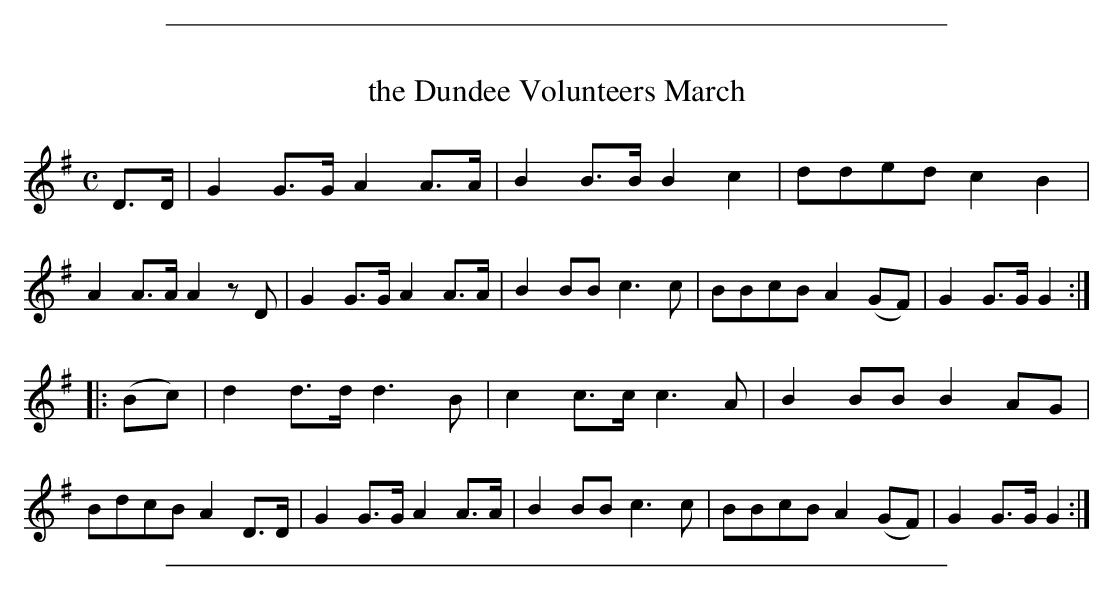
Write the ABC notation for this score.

X:1
T: the Dundee Volunteers March
M: C
L: 1/8
K: G
D>D |\
G2G>G A2A>A | B2B>B B2c2 | dded c2B2  | A2A>A A2zD |\
G2G>G A2A>A | B2BB  c3c  | BBcB A2(GF)| G2G>G G2 :|
|: (Bc) |\
d2d>d d3B  | c2c>c c3A | B2BB B2AG   | BdcB A2D>D |\
G2G>G A2A>A | B2BB c3c | BBcB A2(GF) | G2G>G G2 :|
